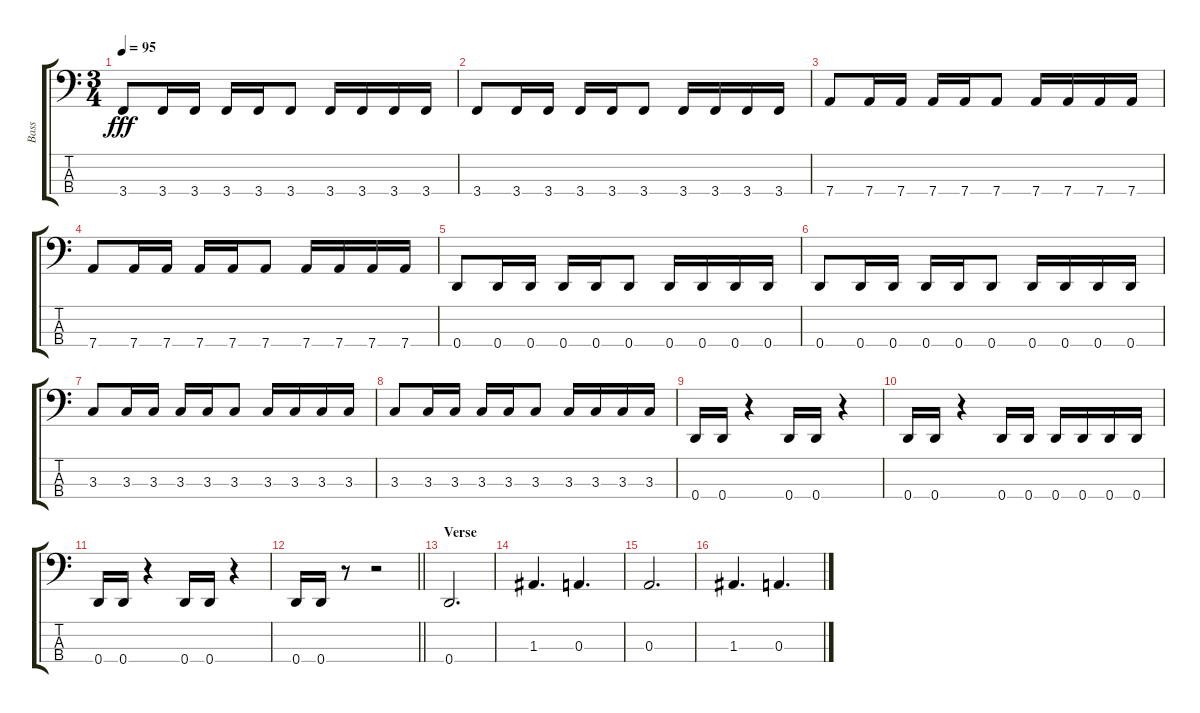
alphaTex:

\track ("Bass" "Bass") {instrument electricbasspick}
\staff {score tabs}
\tuning (G2 D2 A1 D1) {hide}
\ts (3 4)
\tempo 95
\clef f4
\ks c
3.4.8{dy fff} 3.4.16 3.4.16 3.4.16 3.4.16 3.4.8 3.4.16 3.4.16 3.4.16 3.4.16 |
3.4.8 3.4.16 3.4.16 3.4.16 3.4.16 3.4.8 3.4.16 3.4.16 3.4.16 3.4.16 |
7.4.8 7.4.16 7.4.16 7.4.16 7.4.16 7.4.8 7.4.16 7.4.16 7.4.16 7.4.16 |
7.4.8 7.4.16 7.4.16 7.4.16 7.4.16 7.4.8 7.4.16 7.4.16 7.4.16 7.4.16 |
0.4.8 0.4.16 0.4.16 0.4.16 0.4.16 0.4.8 0.4.16 0.4.16 0.4.16 0.4.16 |
0.4.8 0.4.16 0.4.16 0.4.16 0.4.16 0.4.8 0.4.16 0.4.16 0.4.16 0.4.16 |
3.3.8 3.3.16 3.3.16 3.3.16 3.3.16 3.3.8 3.3.16 3.3.16 3.3.16 3.3.16 |
3.3.8 3.3.16 3.3.16 3.3.16 3.3.16 3.3.8 3.3.16 3.3.16 3.3.16 3.3.16 |
0.4.16 0.4.16 r.4 0.4.16 0.4.16 r.4 |
0.4.16 0.4.16 r.4 0.4.16 0.4.16 0.4.16 0.4.16 0.4.16 0.4.16 |
0.4.16 0.4.16 r.4 0.4.16 0.4.16 r.4 |
\barLineRight lightlight
0.4.16 0.4.16 r.8 r.2 |
\section ("" "Verse")
0.4.2{d} |
1.3.4{d} 0.3.4{d} |
0.3.2{d} |
1.3.4{d} 0.3.4{d}
